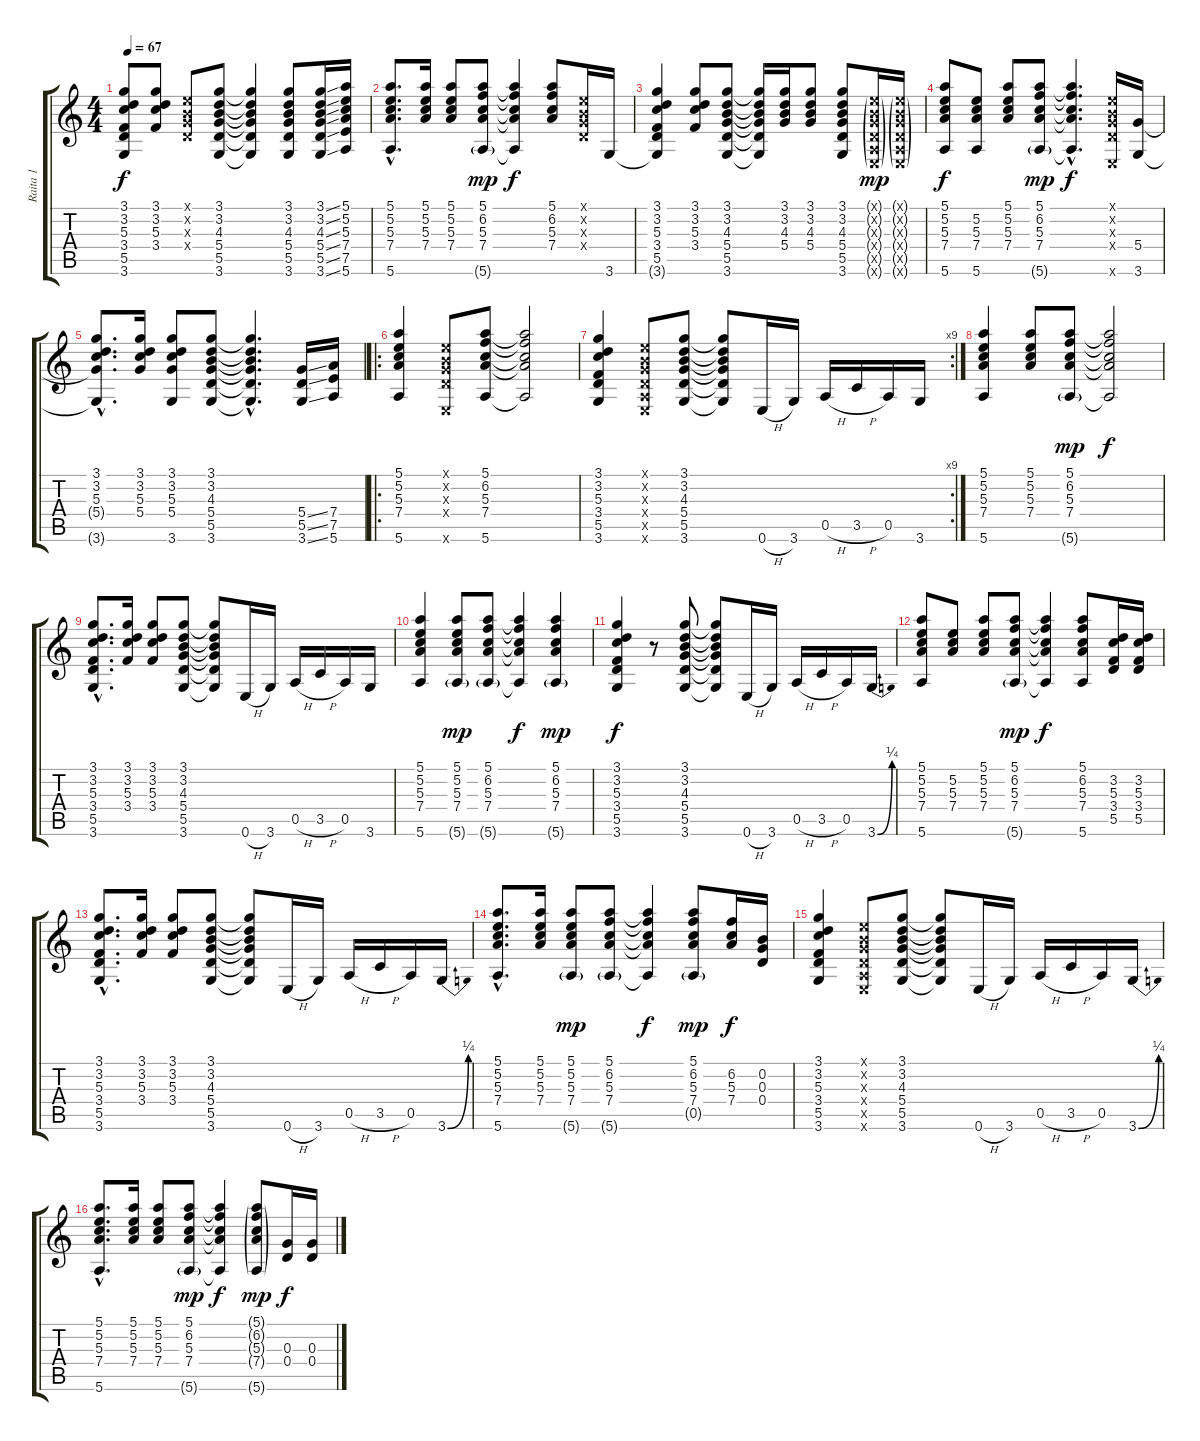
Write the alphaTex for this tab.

\track ("Raita 1" "Raita 1") {instrument acousticguitarsteel}
\staff {score tabs}
\tuning (E4 B3 G3 D3 A2 E2) {hide}
\ts (4 4)
\tempo 67
\clef g2
\ks c
(3.1 3.2 5.3 3.4 5.5 3.6).8{dy f} (3.1 3.2 5.3 3.4).8 (0.1{x} 0.2{x} 0.3{x} 0.4{x}).8 (3.1 3.2 4.3 5.4 5.5 3.6).8 (3.1{t} 3.2{t} 4.3{t} 5.4{t} 5.5{t} 3.6{t}).4 (3.1 3.2 4.3 5.4 5.5 3.6).8 (3.1{ss} 3.2{ss} 4.3{ss} 5.4{ss} 5.5{ss} 3.6{ss}).16 (5.1 5.2 5.3 7.4 7.5 5.6).16 |
(5.1{hac} 5.2{hac} 5.3{hac} 7.4{hac} 5.6{hac}).8{d} (5.1 5.2 5.3 7.4).16 (5.1 5.2 5.3 7.4).8 (5.1 6.2 5.3 7.4 5.6{g}).8{dy mp} (5.1{t} 6.2{t} 5.3{t} 7.4{t} 5.6{t}).4{dy f} (5.1 6.2 5.3 7.4).8 (0.1{x} 0.2{x} 0.3{x} 0.4{x}).16 3.6.16 |
(3.1 3.2 5.3 3.4 5.5 3.6{t}).4 (3.1 3.2 5.3 3.4).8 (3.1 3.2 4.3 5.4 5.5 3.6).8 (3.1{t} 3.2{t} 4.3{t} 5.4{t} 5.5{t} 3.6{t}).16 (3.1 3.2 4.3 5.4).16 (3.1 3.2 4.3 5.4).8 (3.1 3.2 4.3 5.4 5.5 3.6).8 (0.1{g x} 0.2{g x} 0.3{g x} 0.4{g x} 0.5{g x} 0.6{g x}).16{dy mp} (0.1{g x} 0.2{g x} 0.3{g x} 0.4{g x} 0.5{g x} 0.6{g x}).16 |
(5.1 5.2 5.3 7.4 5.6).8{dy f} (5.2 5.3 7.4 5.6).8 (5.1 5.2 5.3 7.4).8 (5.1 6.2 5.3 7.4 5.6{g}).8{dy mp} (5.1{hac t} 6.2{hac t} 5.3{hac t} 7.4{hac t} 5.6{hac t}).4{d dy f} (0.1{x} 0.2{x} 0.3{x} 0.4{x} 0.6{x}).16 (5.4 3.6).16 |
(3.1{hac} 3.2{hac} 5.3{hac} 5.4{hac t} 3.6{hac t}).8{d} (3.1 3.2 5.3 5.4).16 (3.1 3.2 5.3 5.4 3.6).8 (3.1 3.2 4.3 5.4 5.5 3.6).8 (3.1{hac t} 3.2{hac t} 4.3{hac t} 5.4{hac t} 5.5{hac t} 3.6{hac t}).4{d} (5.4{ss} 5.5{ss} 3.6{ss}).16 (7.4 7.5 5.6).16 |
\ro
(5.1 5.2 5.3 7.4 5.6).4 (0.1{x} 0.2{x} 0.3{x} 0.4{x} 0.6{x}).8 (5.1 6.2 5.3 7.4 5.6).8 (5.1{t} 6.2{t} 5.3{t} 7.4{t} 5.6{t}).2 |
\rc 9
(3.1 3.2 5.3 3.4 5.5 3.6).4 (0.1{x} 0.2{x} 0.3{x} 0.4{x} 0.5{x} 0.6{x}).8 (3.1 3.2 4.3 5.4 5.5 3.6).8 (3.1{t} 3.2{t} 4.3{t} 5.4{t} 5.5{t} 3.6{t}).8 0.6{h}.16 3.6.16 0.5{h}.16 3.5{h}.16 0.5.16 3.6.16 |
(5.1 5.2 5.3 7.4 5.6).4 (5.1 5.2 5.3 7.4).8 (5.1 6.2 5.3 7.4 5.6{g}).8{dy mp} (5.1{t} 6.2{t} 5.3{t} 7.4{t} 5.6{t}).2{dy f} |
(3.1{hac} 3.2{hac} 5.3{hac} 3.4{hac} 5.5{hac} 3.6{hac}).8{d} (3.1 3.2 5.3 3.4).16 (3.1 3.2 5.3 3.4).8 (3.1 3.2 4.3 5.4 5.5 3.6).8 (3.1{t} 3.2{t} 4.3{t} 5.4{t} 5.5{t} 3.6{t}).8 0.6{h}.16 3.6.16 0.5{h}.16 3.5{h}.16 0.5.16 3.6.16 |
(5.1 5.2 5.3 7.4 5.6).4 (5.1 5.2 5.3 7.4 5.6{g}).8{dy mp} (5.1 6.2 5.3 7.4 5.6{g}).8 (5.1{t} 6.2{t} 5.3{t} 7.4{t} 5.6{t}).4{dy f} (5.1 6.2 5.3 7.4 5.6{g}).4{dy mp} |
(3.1 3.2 5.3 3.4 5.5 3.6).4{dy f} r.8 (3.1 3.2 4.3 5.4 5.5 3.6).8 (3.1{t} 3.2{t} 4.3{t} 5.4{t} 5.5{t} 3.6{t}).8 0.6{h}.16 3.6.16 0.5{h}.16 3.5{h}.16 0.5.16 3.6{be (bend 0 0 60 1)}.16 |
(5.1 5.2 5.3 7.4 5.6).8 (5.2 5.3 7.4).8 (5.1 5.2 5.3 7.4).8 (5.1 6.2 5.3 7.4 5.6{g}).8{dy mp} (5.1{t} 6.2{t} 5.3{t} 7.4{t} 5.6{t}).4{dy f} (5.1 6.2 5.3 7.4 5.6).8 (3.2 5.3 3.4 5.5).16 (3.2 5.3 3.4 5.5).16 |
(3.1{hac} 3.2{hac} 5.3{hac} 3.4{hac} 5.5{hac} 3.6{hac}).8{d} (3.1 3.2 5.3 3.4).16 (3.1 3.2 5.3 3.4).8 (3.1 3.2 4.3 5.4 5.5 3.6).8 (3.1{t} 3.2{t} 4.3{t} 5.4{t} 5.5{t} 3.6{t}).8 0.6{h}.16 3.6.16 0.5{h}.16 3.5{h}.16 0.5.16 3.6{be (bend 0 0 60 1)}.16 |
(5.1{hac} 5.2{hac} 5.3{hac} 7.4{hac} 5.6{hac}).8{d} (5.1 5.2 5.3 7.4).16 (5.1 5.2 5.3 7.4 5.6{g}).8{dy mp} (5.1 6.2 5.3 7.4 5.6{g}).8 (5.1{t} 6.2{t} 5.3{t} 7.4{t} 5.6{t}).4{dy f} (5.1 6.2 5.3 7.4 0.5{g}).8{dy mp} (6.2 5.3 7.4).16{dy f} (0.2 0.3 0.4).16 |
(3.1 3.2 5.3 3.4 5.5 3.6).4 (0.1{x} 0.2{x} 0.3{x} 0.4{x} 0.5{x} 0.6{x}).8 (3.1 3.2 4.3 5.4 5.5 3.6).8 (3.1{t} 3.2{t} 4.3{t} 5.4{t} 5.5{t} 3.6{t}).8 0.6{h}.16 3.6.16 0.5{h}.16 3.5{h}.16 0.5.16 3.6{be (bend 0 0 60 1)}.16 |
(5.1{hac} 5.2{hac} 5.3{hac} 7.4{hac} 5.6{hac}).8{d} (5.1 5.2 5.3 7.4).16 (5.1 5.2 5.3 7.4).8 (5.1 6.2 5.3 7.4 5.6{g}).8{dy mp} (5.1{t} 6.2{t} 5.3{t} 7.4{t} 5.6{t}).4{dy f} (5.1{g} 6.2{g} 5.3{g} 7.4{g} 5.6{g}).8{dy mp} (0.3 0.4).16{dy f} (0.3 0.4).16
